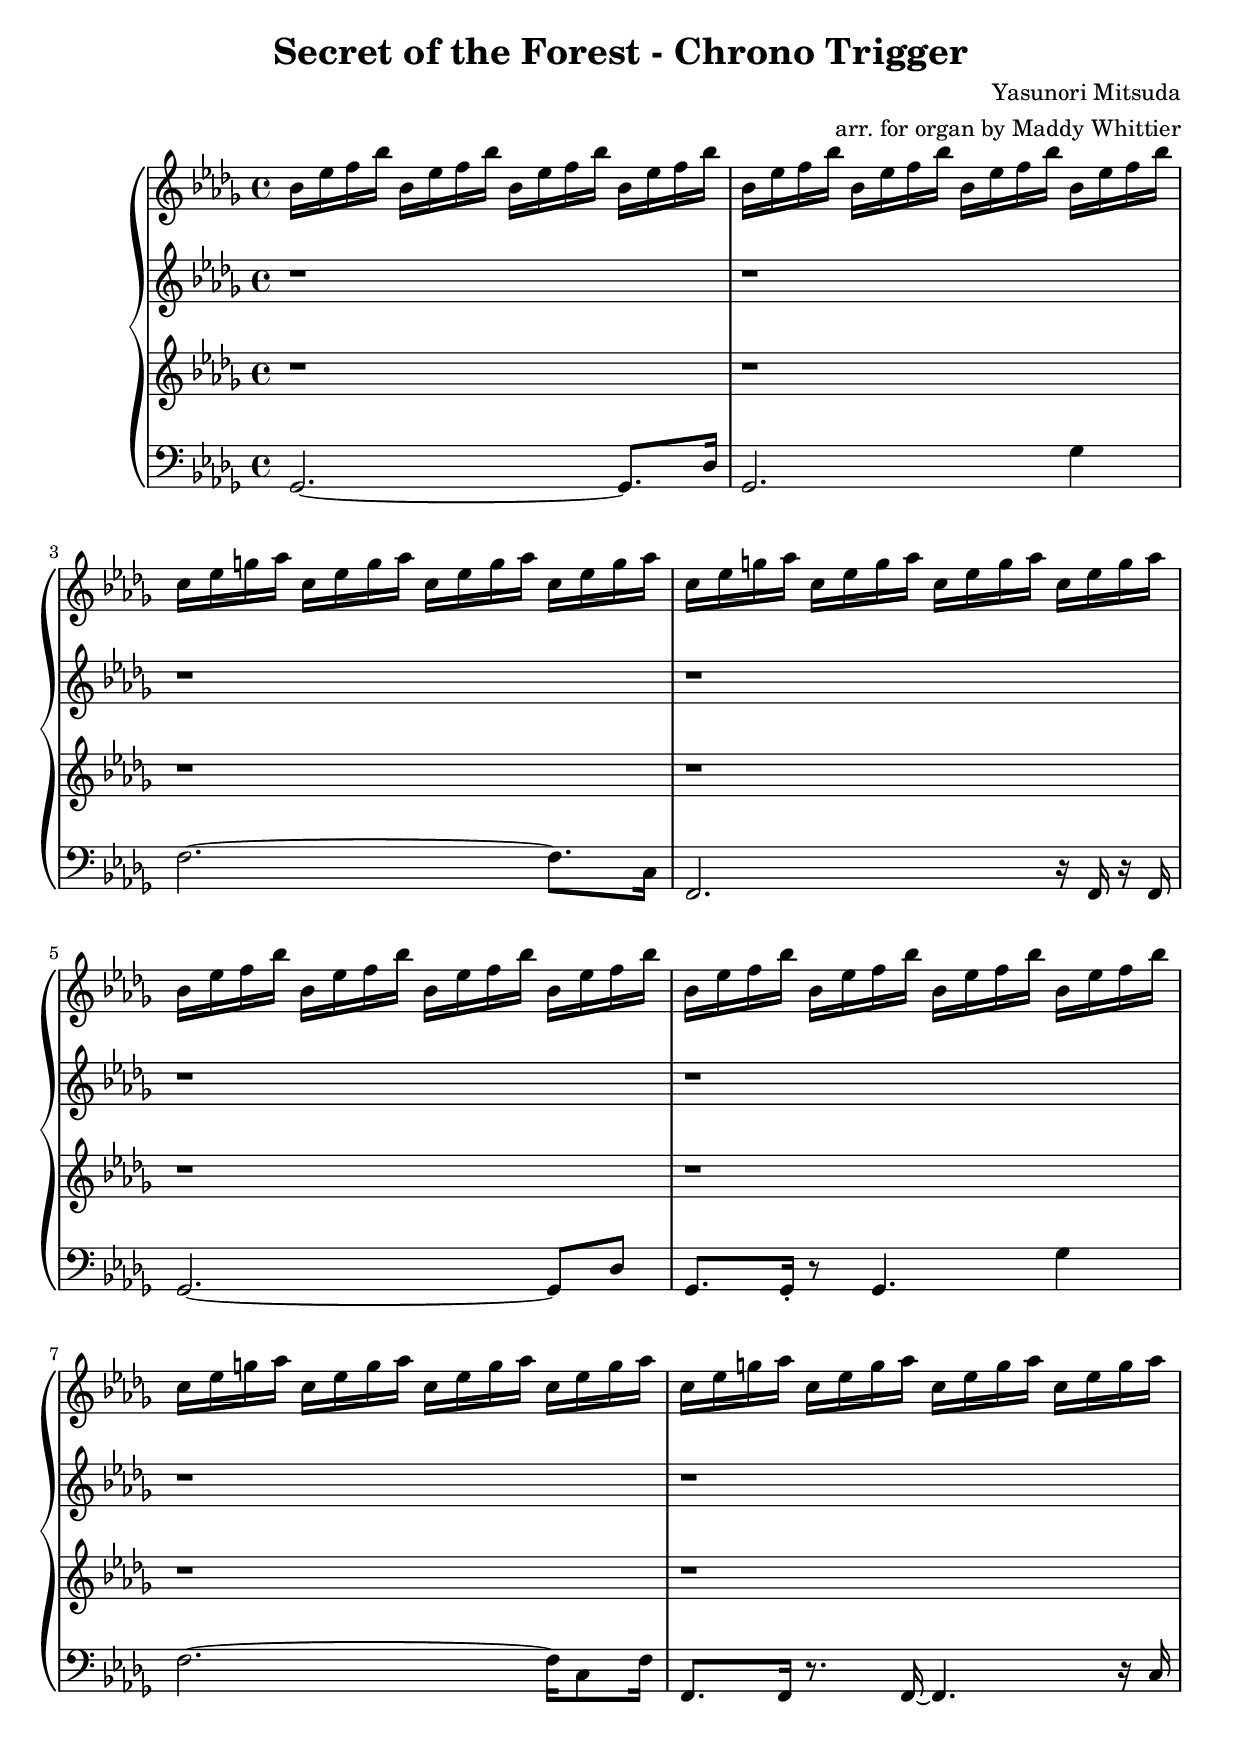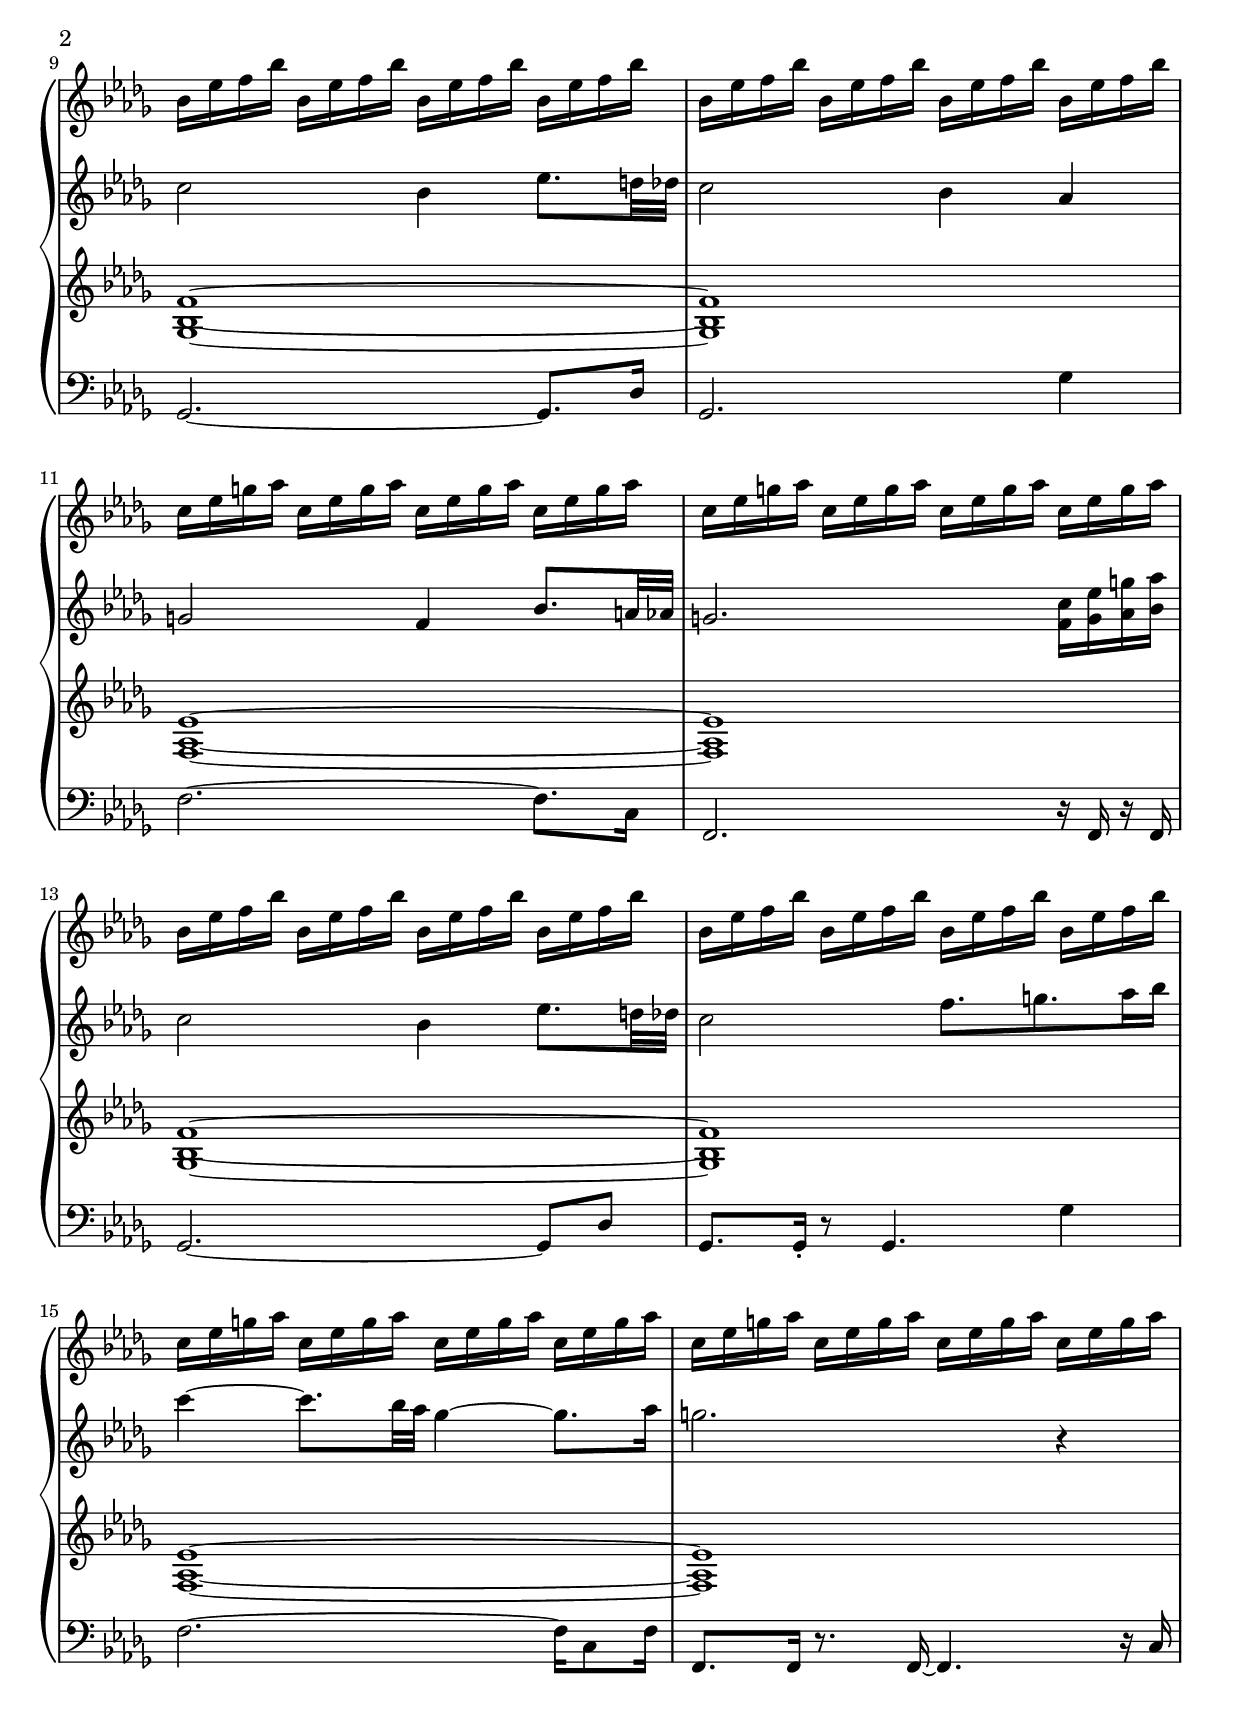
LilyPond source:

% Adapted from https://musescore.com/starsoarer/scores/3089246

\version "2.23.13"

\include "english.ly"

\header {
	title = "Secret of the Forest - Chrono Trigger"
	composer = "Yasunori Mitsuda"
	arranger = "arr. for organ by Maddy Whittier"
}

\new PianoStaff <<
  \new Staff \relative {
    \time 4/4
    \key df \major
    bf'16 ef f bf
    bf, ef f bf
    bf, ef f bf
    bf, ef f bf
    bf, ef f bf
    bf, ef f bf
    bf, ef f bf
    bf, ef f bf
    
    c, ef g af
    c, ef g af
    c, ef g af
    c, ef g af
    c, ef g af
    c, ef g af
    c, ef g af
    c, ef g af

    bf, ef f bf
    bf, ef f bf
    bf, ef f bf
    bf, ef f bf
    bf, ef f bf
    bf, ef f bf
    bf, ef f bf
    bf, ef f bf
    
    c, ef g af
    c, ef g af
    c, ef g af
    c, ef g af
    c, ef g af
    c, ef g af
    c, ef g af
    c, ef g af

    bf, ef f bf
    bf, ef f bf
    bf, ef f bf
    bf, ef f bf
    bf, ef f bf
    bf, ef f bf
    bf, ef f bf
    bf, ef f bf
    
    c, ef g af
    c, ef g af
    c, ef g af
    c, ef g af
    c, ef g af
    c, ef g af
    c, ef g af
    c, ef g af

    bf, ef f bf
    bf, ef f bf
    bf, ef f bf
    bf, ef f bf
    bf, ef f bf
    bf, ef f bf
    bf, ef f bf
    bf, ef f bf
    
    c, ef g af
    c, ef g af
    c, ef g af
    c, ef g af
    c, ef g af
    c, ef g af
    c, ef g af
    c, ef g af
  }

  % melody
  \new Staff \relative {
    \time 4/4
    \key df \major
    r1 r r r r r r r
    c''2 bf4 ef8. d32 df c2 bf4 af
    g2 f4 bf8. a32 af g2. <f c'>16 <g ef'> <af g'> <bf af'>
    c2 bf4 ef8. d32 df c2 f8. g af16 bf
    c4 ~ c8. bf32 af gf4 ~ gf8. af16 g2. r4
  }

  % harmony
  \new Staff \relative {
    \time 4/4
    \key df \major
    r1 r r r r r r r
    <gf bf f'> ~
    <gf bf f'>
    <f af ef'> ~
    <f af ef'>
    <gf bf f'> ~
    <gf bf f'>
    <f af ef'> ~
    <f af ef'>
  }

  % pedal
  \new Staff \relative {
    \time 4/4
    \key df \major
    \clef bass
    gf,2. ~ gf8. df'16 gf,2. gf'4
    f2. ~ f8. c16 f,2. r16 f r f
    gf2. ~ gf8 df' gf,8. gf16\staccato r8 gf4. gf'4
    f2. ~ f16 c8 f16 f,8. f16 r8. f16 ~ f4. r16 c'

    gf2. ~ gf8. df'16 gf,2. gf'4
    f2. ~ f8. c16 f,2. r16 f r f
    gf2. ~ gf8 df' gf,8. gf16\staccato r8 gf4. gf'4
    f2. ~ f16 c8 f16 f,8. f16 r8. f16 ~ f4. r16 c'
  }
>>
